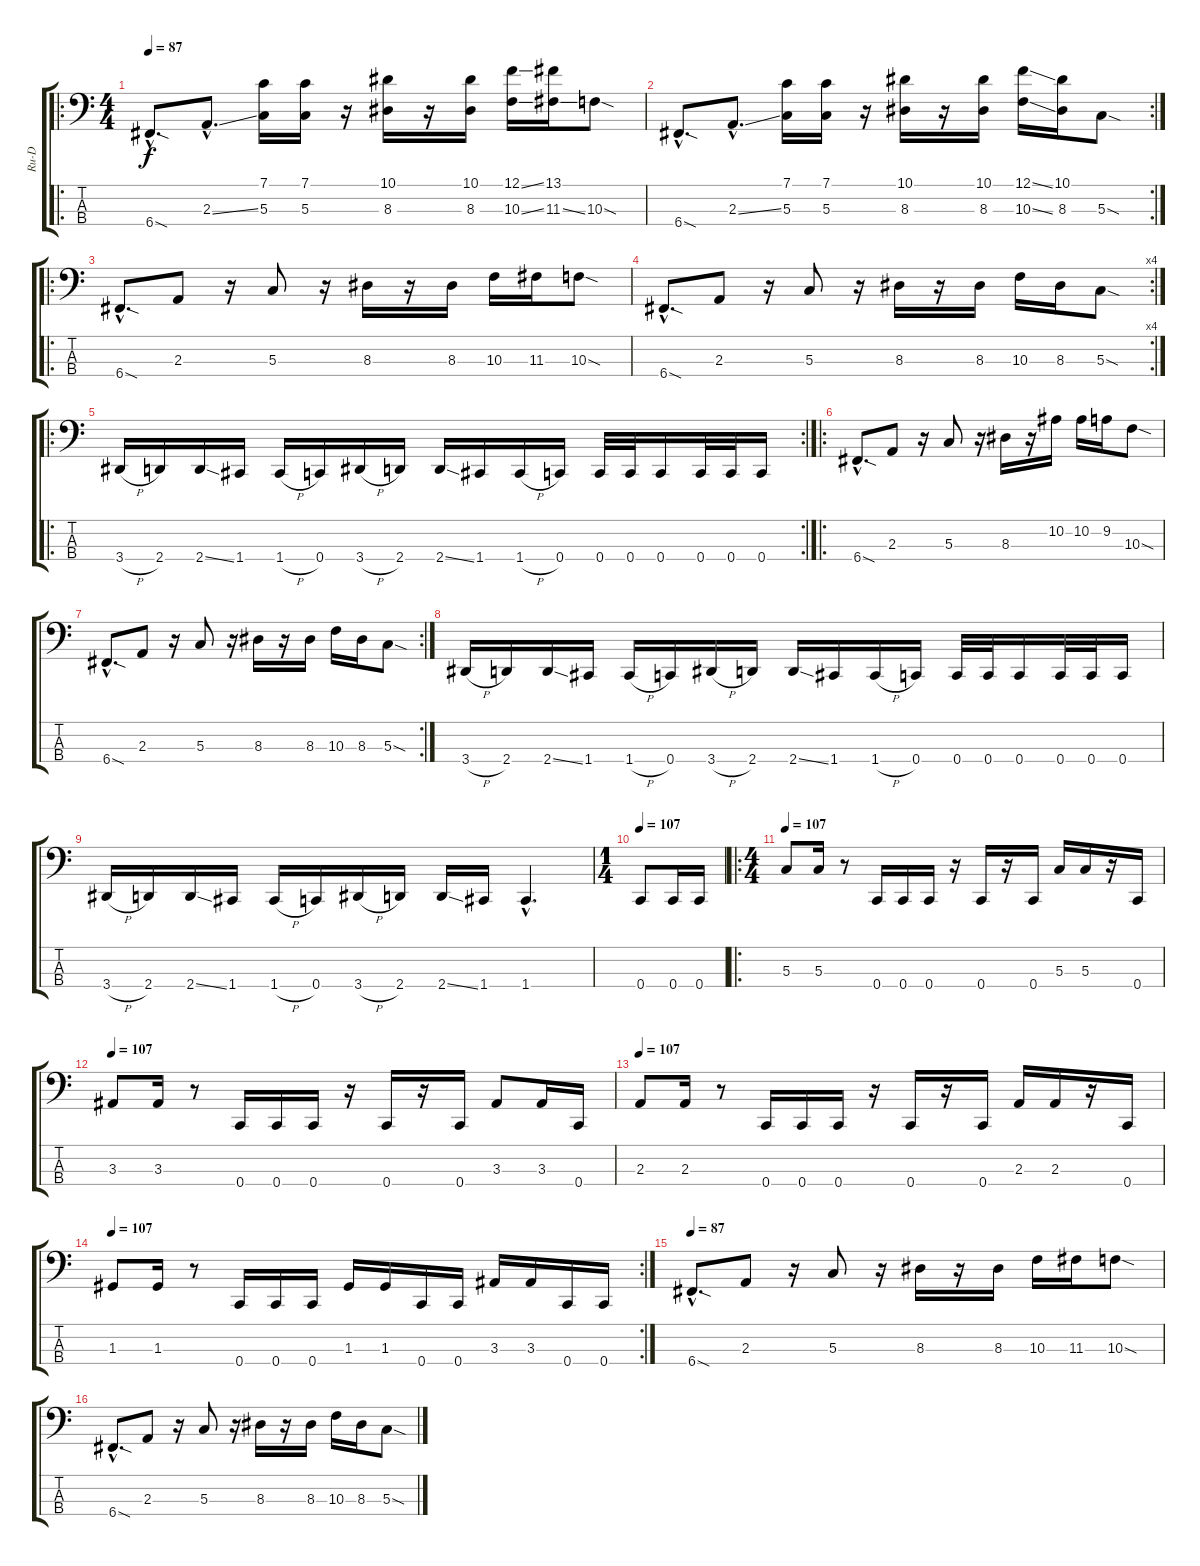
\track ("Ru-D" "Ru-D") {instrument electricbassfinger}
\staff {score tabs}
\tuning (F2 C2 G1 C1) {hide}
\ro
\ts (4 4)
\tempo 87
\clef f4
\ks c
6.4{sod hac}.8{d dy f instrument electricbassfinger} 2.3{ss hac}.8{d} (7.1 5.3).16 (7.1 5.3).16 r.16 (10.1 8.3).16 r.16 (10.1 8.3).16 (12.1{ss} 10.3{ss}).16 (13.1 11.3{ss}).16 10.3{sod}.8 |
\rc 2
6.4{sod hac}.8{d} 2.3{ss hac}.8{d} (7.1 5.3).16 (7.1 5.3).16 r.16 (10.1 8.3).16 r.16 (10.1 8.3).16 (12.1{ss} 10.3{ss}).16 (10.1 8.3).16 5.3{sod}.8 |
\ro
6.4{sod hac}.8{d} 2.3.8 r.16 5.3.8 r.16 8.3.16 r.16 8.3.16 10.3.16 11.3.16 10.3{sod}.8 |
\rc 4
6.4{sod hac}.8{d} 2.3.8 r.16 5.3.8 r.16 8.3.16 r.16 8.3.16 10.3.16 8.3.16 5.3{sod}.8 |
\ro
\rc 2
3.4{h}.16 2.4.16 2.4{ss}.16 1.4.16 1.4{h}.16 0.4.16 3.4{h}.16 2.4.16 2.4{ss}.16 1.4.16 1.4{h}.16 0.4.16 0.4.32 0.4.32 0.4.16 0.4.32 0.4.32 0.4.16 |
\ro
6.4{sod hac}.8{d} 2.3.8 r.16 5.3.8 r.16 8.3.16 r.16 10.2.16 10.2.16 9.2.16 10.3{sod}.8 |
\rc 2
6.4{sod hac}.8{d} 2.3.8 r.16 5.3.8 r.16 8.3.16 r.16 8.3.16 10.3.16 8.3.16 5.3{sod}.8 |
3.4{h}.16 2.4.16 2.4{ss}.16 1.4.16 1.4{h}.16 0.4.16 3.4{h}.16 2.4.16 2.4{ss}.16 1.4.16 1.4{h}.16 0.4.16 0.4.32 0.4.32 0.4.16 0.4.32 0.4.32 0.4.16 |
3.4{h}.16 2.4.16 2.4{ss}.16 1.4.16 1.4{h}.16 0.4.16 3.4{h}.16 2.4.16 2.4{ss}.16 1.4.16 1.4{hac}.4{d} |
\ts (1 4)
\tempo 107
0.4.8 0.4.16 0.4.16 |
\ro
\ts (4 4)
\tempo 107
5.3.8 5.3.16 r.8 0.4.16 0.4.16 0.4.16 r.16 0.4.16 r.16 0.4.16 5.3.16 5.3.16 r.16 0.4.16 |
\tempo 107
3.3.8 3.3.16 r.8 0.4.16 0.4.16 0.4.16 r.16 0.4.16 r.16 0.4.16 3.3.8 3.3.16 0.4.16 |
\tempo 107
2.3.8 2.3.16 r.8 0.4.16 0.4.16 0.4.16 r.16 0.4.16 r.16 0.4.16 2.3.16 2.3.16 r.16 0.4.16 |
\rc 2
\tempo 107
1.3.8 1.3.16 r.8 0.4.16 0.4.16 0.4.16 1.3.16 1.3.16 0.4.16 0.4.16 3.3.16 3.3.16 0.4.16 0.4.16 |
\tempo 87
6.4{sod hac}.8{d} 2.3.8 r.16 5.3.8 r.16 8.3.16 r.16 8.3.16 10.3.16 11.3.16 10.3{sod}.8 |
6.4{sod hac}.8{d} 2.3.8 r.16 5.3.8 r.16 8.3.16 r.16 8.3.16 10.3.16 8.3.16 5.3{sod}.8
